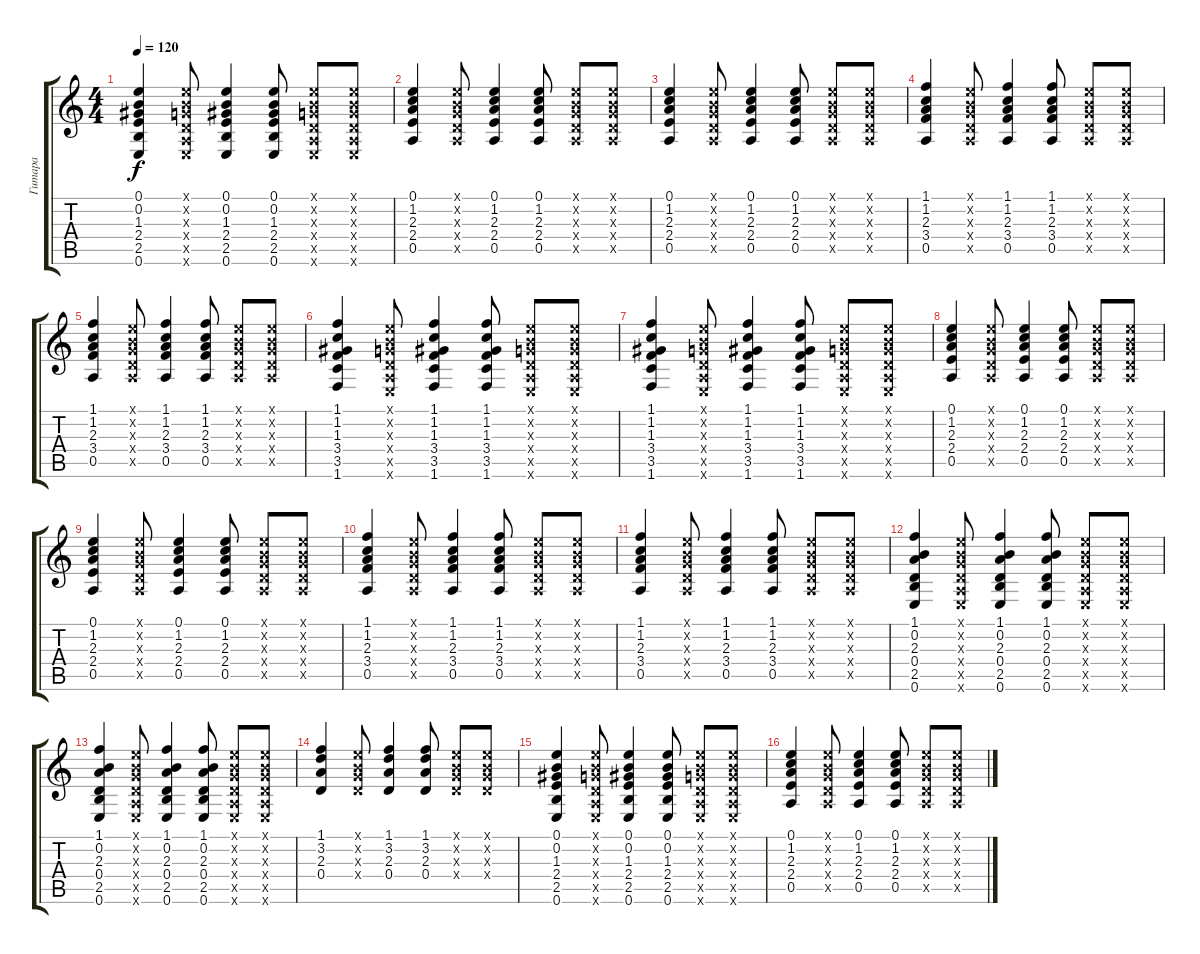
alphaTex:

\track ("Гитара" "Гитара") {instrument acousticguitarsteel}
\staff {score tabs}
\tuning (E4 B3 G3 D3 A2 E2) {hide}
\ts (4 4)
\tempo 120
\clef g2
\ks c
(0.1 0.2 1.3 2.4 2.5 0.6).4{dy f} (0.1{x} 0.2{x} 0.3{x} 0.4{x} 0.5{x} 0.6{x}).8 (0.1 0.2 1.3 2.4 2.5 0.6).4 (0.1 0.2 1.3 2.4 2.5 0.6).8 (0.1{x} 0.2{x} 0.3{x} 0.4{x} 0.5{x} 0.6{x}).8 (0.1{x} 0.2{x} 0.3{x} 0.4{x} 0.5{x} 0.6{x}).8 |
(0.1 1.2 2.3 2.4 0.5).4 (0.1{x} 0.2{x} 0.3{x} 0.4{x} 0.5{x}).8 (0.1 1.2 2.3 2.4 0.5).4 (0.1 1.2 2.3 2.4 0.5).8 (0.1{x} 0.2{x} 0.3{x} 0.4{x} 0.5{x}).8 (0.1{x} 0.2{x} 0.3{x} 0.4{x} 0.5{x}).8 |
(0.1 1.2 2.3 2.4 0.5).4 (0.1{x} 0.2{x} 0.3{x} 0.4{x} 0.5{x}).8 (0.1 1.2 2.3 2.4 0.5).4 (0.1 1.2 2.3 2.4 0.5).8 (0.1{x} 0.2{x} 0.3{x} 0.4{x} 0.5{x}).8 (0.1{x} 0.2{x} 0.3{x} 0.4{x} 0.5{x}).8 |
(1.1 1.2 2.3 3.4 0.5).4 (0.1{x} 0.2{x} 0.3{x} 0.4{x} 0.5{x}).8 (1.1 1.2 2.3 3.4 0.5).4 (1.1 1.2 2.3 3.4 0.5).8 (0.1{x} 0.2{x} 0.3{x} 0.4{x} 0.5{x}).8 (0.1{x} 0.2{x} 0.3{x} 0.4{x} 0.5{x}).8 |
(1.1 1.2 2.3 3.4 0.5).4 (0.1{x} 0.2{x} 0.3{x} 0.4{x} 0.5{x}).8 (1.1 1.2 2.3 3.4 0.5).4 (1.1 1.2 2.3 3.4 0.5).8 (0.1{x} 0.2{x} 0.3{x} 0.4{x} 0.5{x}).8 (0.1{x} 0.2{x} 0.3{x} 0.4{x} 0.5{x}).8 |
(1.1 1.2 1.3 3.4 3.5 1.6).4 (0.1{x} 0.2{x} 0.3{x} 0.4{x} 0.5{x} 0.6{x}).8 (1.1 1.2 1.3 3.4 3.5 1.6).4 (1.1 1.2 1.3 3.4 3.5 1.6).8 (0.1{x} 0.2{x} 0.3{x} 0.4{x} 0.5{x} 0.6{x}).8 (0.1{x} 0.2{x} 0.3{x} 0.4{x} 0.5{x} 0.6{x}).8 |
(1.1 1.2 1.3 3.4 3.5 1.6).4 (0.1{x} 0.2{x} 0.3{x} 0.4{x} 0.5{x} 0.6{x}).8 (1.1 1.2 1.3 3.4 3.5 1.6).4 (1.1 1.2 1.3 3.4 3.5 1.6).8 (0.1{x} 0.2{x} 0.3{x} 0.4{x} 0.5{x} 0.6{x}).8 (0.1{x} 0.2{x} 0.3{x} 0.4{x} 0.5{x} 0.6{x}).8 |
(0.1 1.2 2.3 2.4 0.5).4 (0.1{x} 0.2{x} 0.3{x} 0.4{x} 0.5{x}).8 (0.1 1.2 2.3 2.4 0.5).4 (0.1 1.2 2.3 2.4 0.5).8 (0.1{x} 0.2{x} 0.3{x} 0.4{x} 0.5{x}).8 (0.1{x} 0.2{x} 0.3{x} 0.4{x} 0.5{x}).8 |
(0.1 1.2 2.3 2.4 0.5).4 (0.1{x} 0.2{x} 0.3{x} 0.4{x} 0.5{x}).8 (0.1 1.2 2.3 2.4 0.5).4 (0.1 1.2 2.3 2.4 0.5).8 (0.1{x} 0.2{x} 0.3{x} 0.4{x} 0.5{x}).8 (0.1{x} 0.2{x} 0.3{x} 0.4{x} 0.5{x}).8 |
(1.1 1.2 2.3 3.4 0.5).4 (0.1{x} 0.2{x} 0.3{x} 0.4{x} 0.5{x}).8 (1.1 1.2 2.3 3.4 0.5).4 (1.1 1.2 2.3 3.4 0.5).8 (0.1{x} 0.2{x} 0.3{x} 0.4{x} 0.5{x}).8 (0.1{x} 0.2{x} 0.3{x} 0.4{x} 0.5{x}).8 |
(1.1 1.2 2.3 3.4 0.5).4 (0.1{x} 0.2{x} 0.3{x} 0.4{x} 0.5{x}).8 (1.1 1.2 2.3 3.4 0.5).4 (1.1 1.2 2.3 3.4 0.5).8 (0.1{x} 0.2{x} 0.3{x} 0.4{x} 0.5{x}).8 (0.1{x} 0.2{x} 0.3{x} 0.4{x} 0.5{x}).8 |
(1.1 0.2 2.3 0.4 2.5 0.6).4 (0.1{x} 0.2{x} 0.3{x} 0.4{x} 0.5{x} 0.6{x}).8 (1.1 0.2 2.3 0.4 2.5 0.6).4 (1.1 0.2 2.3 0.4 2.5 0.6).8 (0.1{x} 0.2{x} 0.3{x} 0.4{x} 0.5{x} 0.6{x}).8 (0.1{x} 0.2{x} 0.3{x} 0.4{x} 0.5{x} 0.6{x}).8 |
(1.1 0.2 2.3 0.4 2.5 0.6).4 (0.1{x} 0.2{x} 0.3{x} 0.4{x} 0.5{x} 0.6{x}).8 (1.1 0.2 2.3 0.4 2.5 0.6).4 (1.1 0.2 2.3 0.4 2.5 0.6).8 (0.1{x} 0.2{x} 0.3{x} 0.4{x} 0.5{x} 0.6{x}).8 (0.1{x} 0.2{x} 0.3{x} 0.4{x} 0.5{x} 0.6{x}).8 |
(1.1 3.2 2.3 0.4).4 (0.1{x} 0.2{x} 0.3{x} 0.4{x}).8 (1.1 3.2 2.3 0.4).4 (1.1 3.2 2.3 0.4).8 (0.1{x} 0.2{x} 0.3{x} 0.4{x}).8 (0.1{x} 0.2{x} 0.3{x} 0.4{x}).8 |
(0.1 0.2 1.3 2.4 2.5 0.6).4 (0.1{x} 0.2{x} 0.3{x} 0.4{x} 0.5{x} 0.6{x}).8 (0.1 0.2 1.3 2.4 2.5 0.6).4 (0.1 0.2 1.3 2.4 2.5 0.6).8 (0.1{x} 0.2{x} 0.3{x} 0.4{x} 0.5{x} 0.6{x}).8 (0.1{x} 0.2{x} 0.3{x} 0.4{x} 0.5{x} 0.6{x}).8 |
(0.1 1.2 2.3 2.4 0.5).4 (0.1{x} 0.2{x} 0.3{x} 0.4{x} 0.5{x}).8 (0.1 1.2 2.3 2.4 0.5).4 (0.1 1.2 2.3 2.4 0.5).8 (0.1{x} 0.2{x} 0.3{x} 0.4{x} 0.5{x}).8 (0.1{x} 0.2{x} 0.3{x} 0.4{x} 0.5{x}).8
